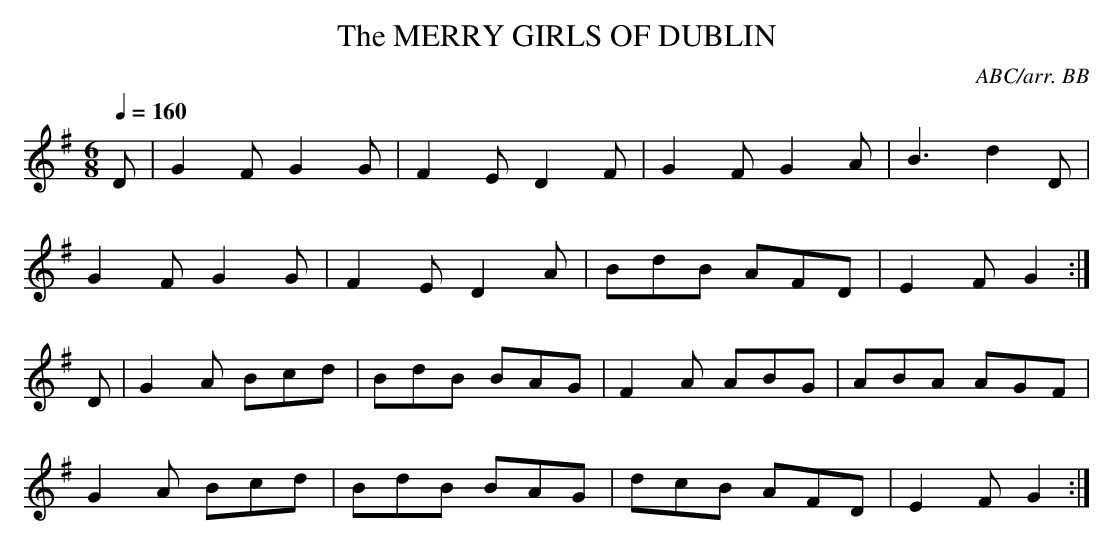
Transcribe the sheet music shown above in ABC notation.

X:1
T:MERRY GIRLS OF DUBLIN, The
C:ABC/arr. BB
Q:1/4=160
L:1/8
M:6/8
K:G
D|G2F G2G|F2E D2F|G2F G2A|B3 d2D|
G2F G2G|F2E D2A|BdB AFD|E2F G2 :|
D|G2A Bcd|BdB BAG|F2A ABG|ABA AGF|
G2A Bcd|BdB BAG|dcB AFD|E2F G2 :|
